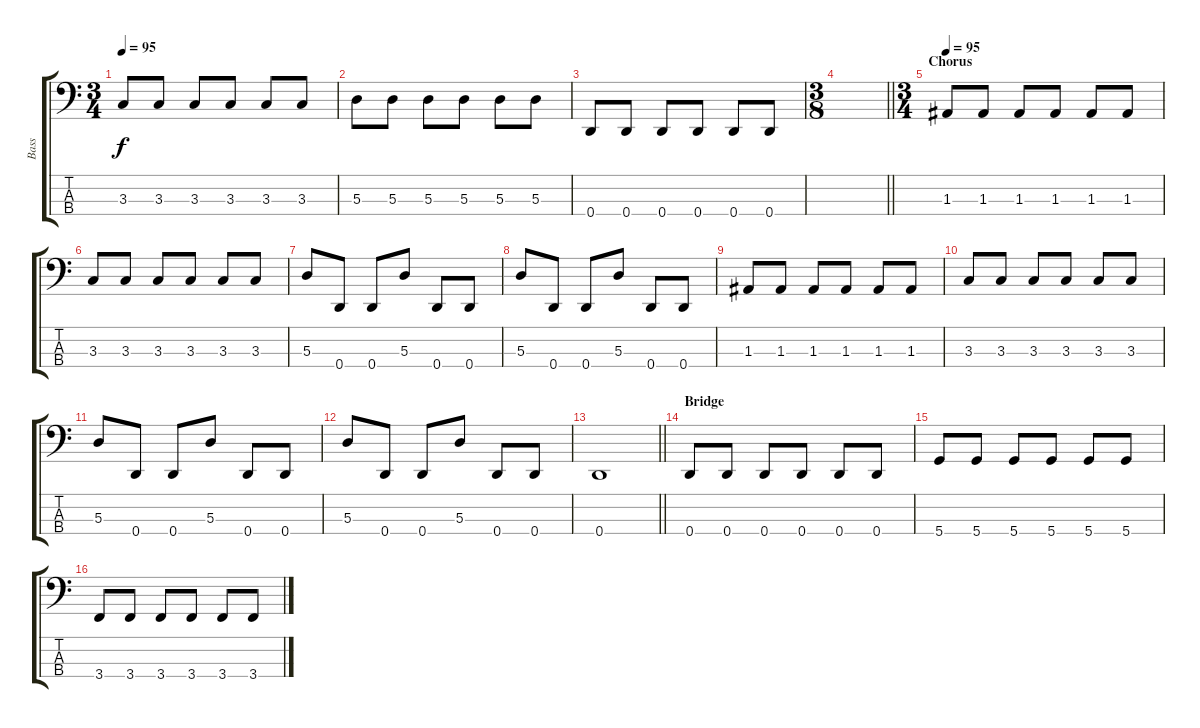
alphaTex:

\track ("Bass" "Bass") {instrument electricbassfinger}
\staff {score tabs}
\tuning (G2 D2 A1 D1) {hide}
\ts (3 4)
\tempo 95
\clef f4
\ks c
3.3.8{dy f} 3.3.8 3.3.8 3.3.8 3.3.8 3.3.8 |
5.3.8 5.3.8 5.3.8 5.3.8 5.3.8 5.3.8 |
0.4.8 0.4.8 0.4.8 0.4.8 0.4.8 0.4.8 |
\ts (3 8)
\barLineRight lightlight
|
\ts (3 4)
\section ("" "Chorus")
\tempo 95
1.3.8 1.3.8 1.3.8 1.3.8 1.3.8 1.3.8 |
3.3.8 3.3.8 3.3.8 3.3.8 3.3.8 3.3.8 |
5.3.8 0.4.8 0.4.8 5.3.8 0.4.8 0.4.8 |
5.3.8 0.4.8 0.4.8 5.3.8 0.4.8 0.4.8 |
1.3.8 1.3.8 1.3.8 1.3.8 1.3.8 1.3.8 |
3.3.8 3.3.8 3.3.8 3.3.8 3.3.8 3.3.8 |
5.3.8 0.4.8 0.4.8 5.3.8 0.4.8 0.4.8 |
5.3.8 0.4.8 0.4.8 5.3.8 0.4.8 0.4.8 |
\barLineRight lightlight
0.4.1 |
\section ("" "Bridge")
0.4.8 0.4.8 0.4.8 0.4.8 0.4.8 0.4.8 |
5.4.8 5.4.8 5.4.8 5.4.8 5.4.8 5.4.8 |
3.4.8 3.4.8 3.4.8 3.4.8 3.4.8 3.4.8
